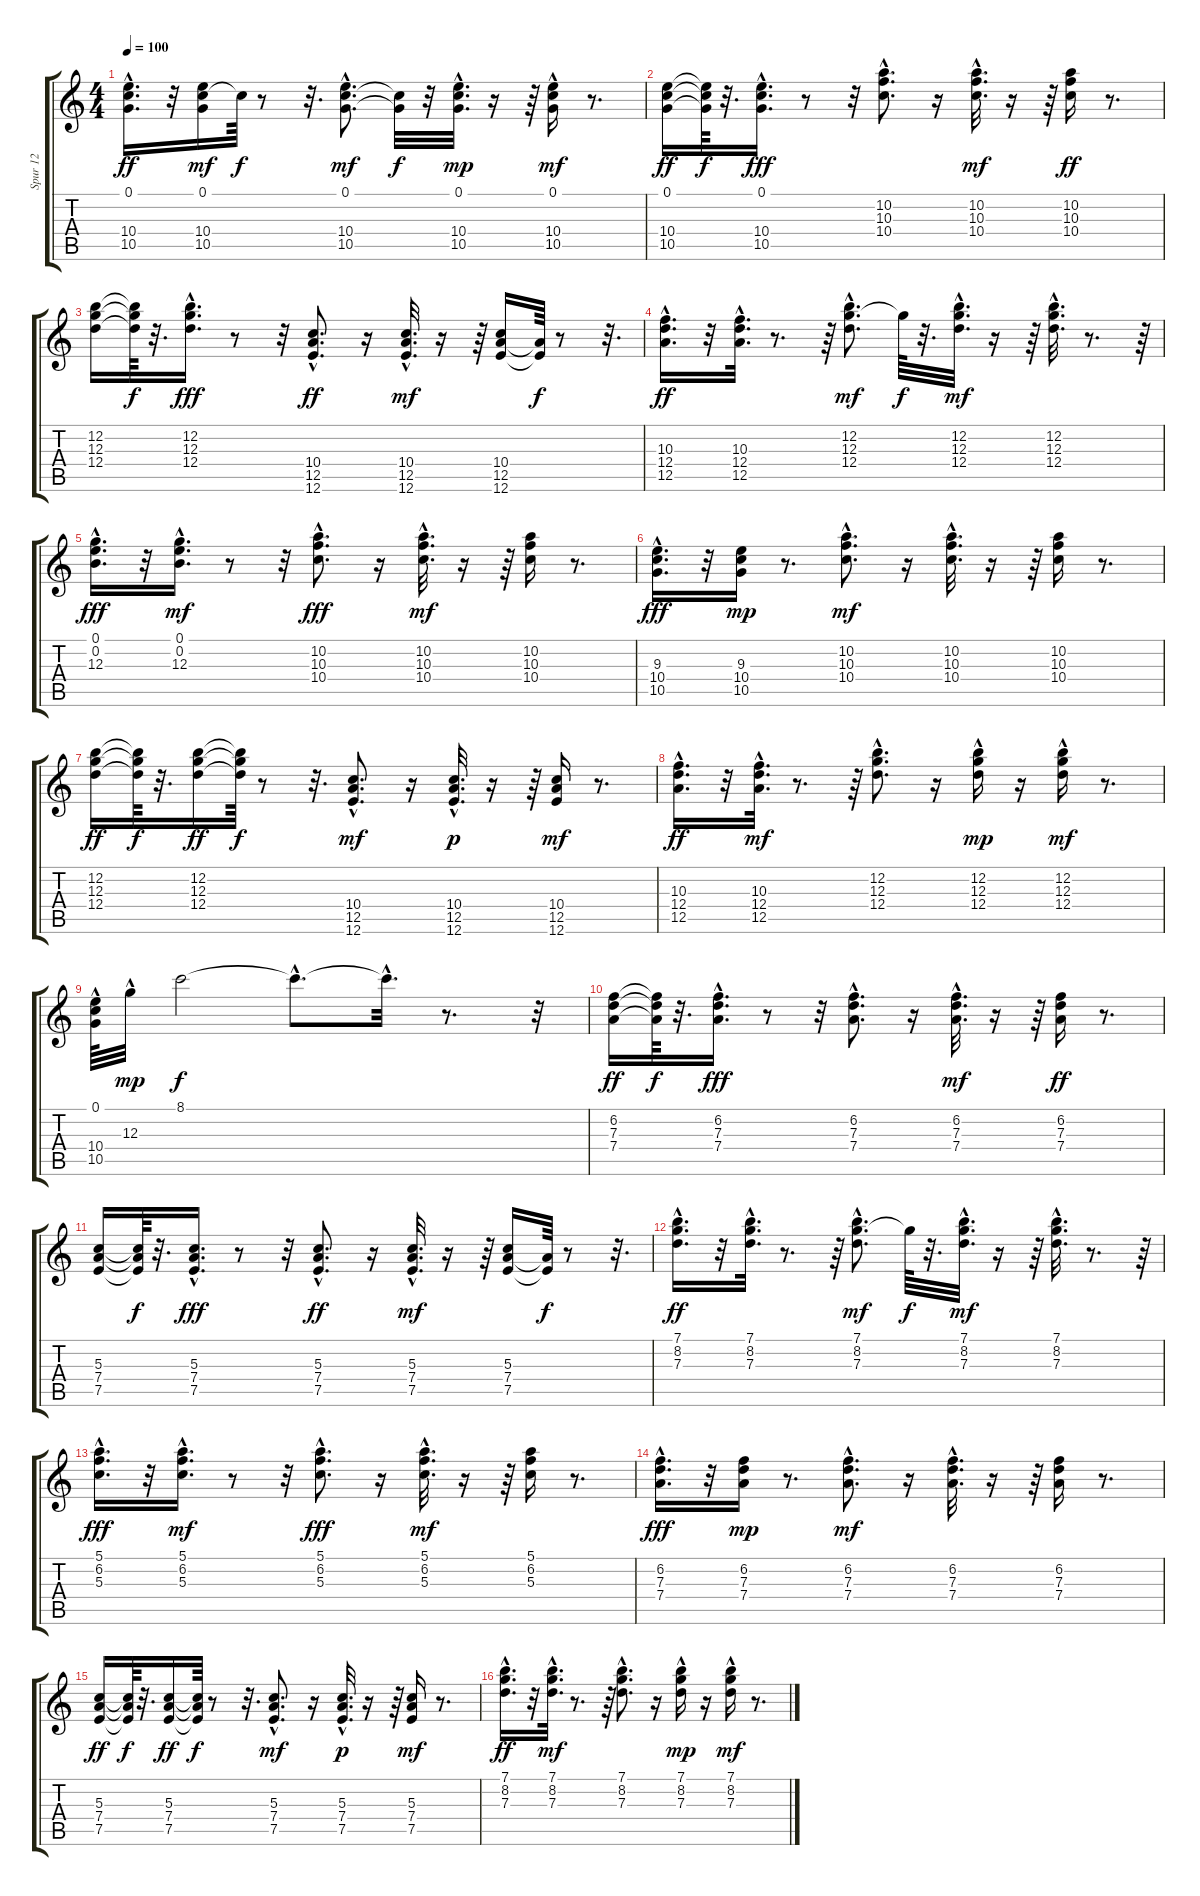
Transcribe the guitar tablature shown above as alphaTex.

\track ("Spur 12" "Spur 12") {instrument acousticguitarsteel}
\staff {score tabs}
\tuning (E4 B3 G3 D3 A2 E2) {hide}
\ts (4 4)
\tempo 100
\clef g2
\ks c
(0.1 10.4{hac} 10.5{hac}).16{d dy ff} r.32 (0.1 10.4 10.5).16{dy mf} 10.4{t}.64{dy f} r.8 r.32{d} (0.1{hac} 10.4{hac} 10.5{hac}).8{d dy mf} (10.4{t} 10.5{t}).32{dy f} r.32 (0.1{hac} 10.4{hac} 10.5{hac}).32{d dy mp} r.16 r.64 (0.1 10.4 10.5{hac}).16{dy mf} r.8{d} |
(0.1 10.4 10.5).16{dy ff} (0.1{t} 10.4{t} 10.5{t}).64{dy f} r.32{d} (0.1{hac} 10.4{hac} 10.5{hac}).16{d dy fff} r.8 r.32 (10.2{hac} 10.3{hac} 10.4{hac}).8{d} r.16 (10.2{hac} 10.3{hac} 10.4{hac}).32{d dy mf} r.16 r.64 (10.2 10.3 10.4).16{dy ff} r.8{d} |
(12.2 12.3 12.4).16 (12.2{t} 12.3{t} 12.4{t}).64{dy f} r.32{d} (12.2{hac} 12.3{hac} 12.4{hac}).16{d dy fff} r.8 r.32 (10.4{hac} 12.5{hac} 12.6{hac}).8{d dy ff} r.16 (10.4{hac} 12.5{hac} 12.6{hac}).32{d dy mf} r.16 r.64 (10.4 12.5 12.6).16 (12.5{t} 12.6{t}).64{dy f} r.8 r.32{d} |
(10.3{hac} 12.4{hac} 12.5{hac}).16{d dy ff} r.32 (10.3{hac} 12.4{hac} 12.5{hac}).32{d} r.8{d} r.64 (12.2{hac} 12.3{hac} 12.4{hac}).8{d dy mf} 12.3{t}.64{dy f} r.32{d} (12.2 12.3 12.4{hac}).32{d dy mf} r.16 r.64 (12.2{hac} 12.3{hac} 12.4{hac}).32{d} r.8{d} r.64 |
(0.1{hac} 0.2 12.3).16{d dy fff} r.32 (0.1{hac} 0.2{hac} 12.3{hac}).16{d dy mf} r.8 r.32 (10.2 10.3{hac} 10.4{hac}).8{d dy fff} r.16 (10.2{hac} 10.3{hac} 10.4{hac}).32{d dy mf} r.16 r.64 (10.2 10.3 10.4).16 r.8{d} |
(9.3{hac} 10.4{hac} 10.5{hac}).16{d dy fff} r.32 (9.3 10.4 10.5).16{dy mp} r.8{d} (10.2{hac} 10.3{hac} 10.4{hac}).8{d dy mf} r.16 (10.2{hac} 10.3{hac} 10.4{hac}).32{d} r.16 r.64 (10.2 10.3 10.4).16 r.8{d} |
(12.2 12.3 12.4).16{dy ff} (12.2{t} 12.3{t} 12.4{t}).64{dy f} r.32{d} (12.2 12.3 12.4).16{dy ff} (12.2{t} 12.3{t} 12.4{t}).64{dy f} r.8 r.32{d} (10.4 12.5{hac} 12.6{hac}).8{d dy mf} r.16 (10.4{hac} 12.5{hac} 12.6{hac}).32{d dy p} r.16 r.64 (10.4 12.5 12.6).16{dy mf} r.8{d} |
(10.3{hac} 12.4{hac} 12.5{hac}).16{d dy ff} r.32 (10.3{hac} 12.4 12.5{hac}).32{d dy mf} r.8{d} r.64 (12.2 12.3{hac} 12.4).8{d} r.16 (12.2{hac} 12.3 12.4{hac}).16{dy mp} r.16 (12.2 12.3 12.4{hac}).16{dy mf} r.8{d} |
(0.1{hac} 10.4{hac} 10.5{hac}).64 12.3{hac}.32{dy mp} 8.1.2{dy f} 8.1{hac t}.8{d} 8.1{hac t}.32{d} r.8{d} r.32 |
(6.2 7.3 7.4).16{dy ff} (6.2{t} 7.3{t} 7.4{t}).64{dy f} r.32{d} (6.2{hac} 7.3{hac} 7.4{hac}).16{d dy fff} r.8 r.32 (6.2{hac} 7.3{hac} 7.4{hac}).8{d} r.16 (6.2{hac} 7.3{hac} 7.4{hac}).32{d dy mf} r.16 r.64 (6.2 7.3 7.4).16{dy ff} r.8{d} |
(5.3 7.4 7.5).16 (5.3{t} 7.4{t} 7.5{t}).64{dy f} r.32{d} (5.3{hac} 7.4{hac} 7.5{hac}).16{d dy fff} r.8 r.32 (5.3{hac} 7.4{hac} 7.5{hac}).8{d dy ff} r.16 (5.3{hac} 7.4{hac} 7.5{hac}).32{d dy mf} r.16 r.64 (5.3 7.4 7.5).16 (7.4{t} 7.5{t}).64{dy f} r.8 r.32{d} |
(7.1{hac} 8.2{hac} 7.3{hac}).16{d dy ff} r.32 (7.1{hac} 8.2{hac} 7.3{hac}).32{d} r.8{d} r.64 (7.1{hac} 8.2{hac} 7.3{hac}).8{d dy mf} 8.2{t}.64{dy f} r.32{d} (7.1 8.2 7.3{hac}).32{d dy mf} r.16 r.64 (7.1{hac} 8.2{hac} 7.3{hac}).32{d} r.8{d} r.64 |
(5.1 6.2{hac} 5.3).16{d dy fff} r.32 (5.1{hac} 6.2{hac} 5.3{hac}).16{d dy mf} r.8 r.32 (5.1 6.2{hac} 5.3{hac}).8{d dy fff} r.16 (5.1{hac} 6.2{hac} 5.3{hac}).32{d dy mf} r.16 r.64 (5.1 6.2 5.3).16 r.8{d} |
(6.2{hac} 7.3{hac} 7.4{hac}).16{d dy fff} r.32 (6.2 7.3 7.4).16{dy mp} r.8{d} (6.2{hac} 7.3{hac} 7.4{hac}).8{d dy mf} r.16 (6.2{hac} 7.3{hac} 7.4{hac}).32{d} r.16 r.64 (6.2 7.3 7.4).16 r.8{d} |
(5.3 7.4 7.5).16{dy ff} (5.3{t} 7.4{t} 7.5{t}).64{dy f} r.32{d} (5.3 7.4 7.5).16{dy ff} (5.3{t} 7.4{t} 7.5{t}).64{dy f} r.8 r.32{d} (5.3 7.4{hac} 7.5{hac}).8{d dy mf} r.16 (5.3{hac} 7.4{hac} 7.5{hac}).32{d dy p} r.16 r.64 (5.3 7.4 7.5).16{dy mf} r.8{d} |
(7.1{hac} 8.2{hac} 7.3{hac}).16{d dy ff} r.32 (7.1{hac} 8.2 7.3{hac}).32{d dy mf} r.8{d} r.64 (7.1 8.2{hac} 7.3).8{d} r.16 (7.1{hac} 8.2 7.3{hac}).16{dy mp} r.16 (7.1 8.2 7.3{hac}).16{dy mf} r.8{d}
